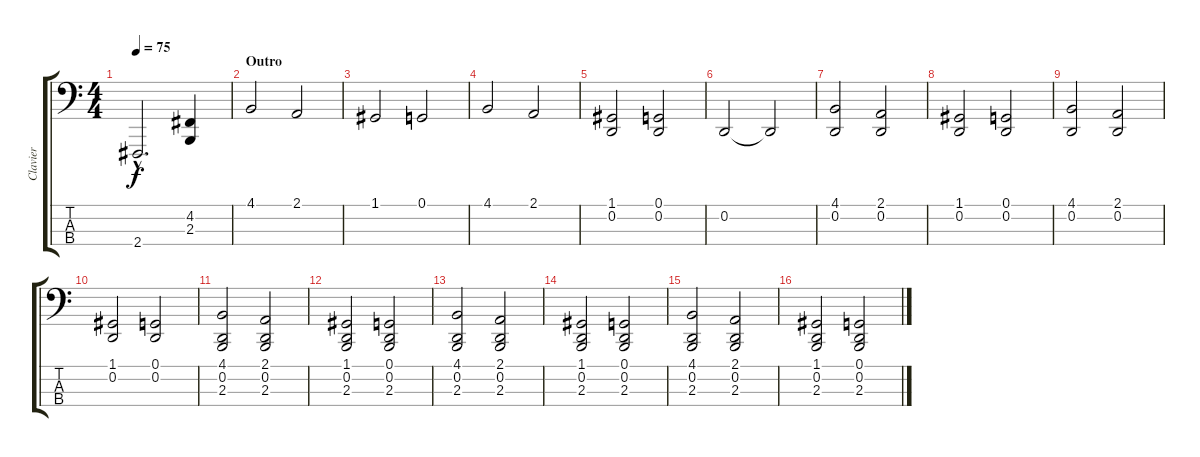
\track ("Clavier" "Clavier") {instrument synthstrings1}
\staff {score tabs}
\tuning (G2 D2 A1 E1) {hide}
\ts (4 4)
\tempo 75
\clef f4
\ks c
2.4{hac t}.2{d dy f} (4.2{t} 2.3).4 |
\section ("" "Outro")
4.1.2 2.1.2 |
1.1.2 0.1.2 |
4.1.2 2.1.2 |
(1.1 0.2).2 (0.1 0.2).2 |
0.2.2 0.2{t}.2 |
(4.1 0.2).2 (2.1 0.2).2 |
(1.1 0.2).2 (0.1 0.2).2 |
(4.1 0.2).2 (2.1 0.2).2 |
(1.1 0.2).2 (0.1 0.2).2 |
(4.1 0.2 2.3).2 (2.1 0.2 2.3).2 |
(1.1 0.2 2.3).2 (0.1 0.2 2.3).2 |
(4.1 0.2 2.3).2 (2.1 0.2 2.3).2 |
(1.1 0.2 2.3).2 (0.1 0.2 2.3).2 |
(4.1 0.2 2.3).2 (2.1 0.2 2.3).2 |
(1.1 0.2 2.3).2 (0.1 0.2 2.3).2
